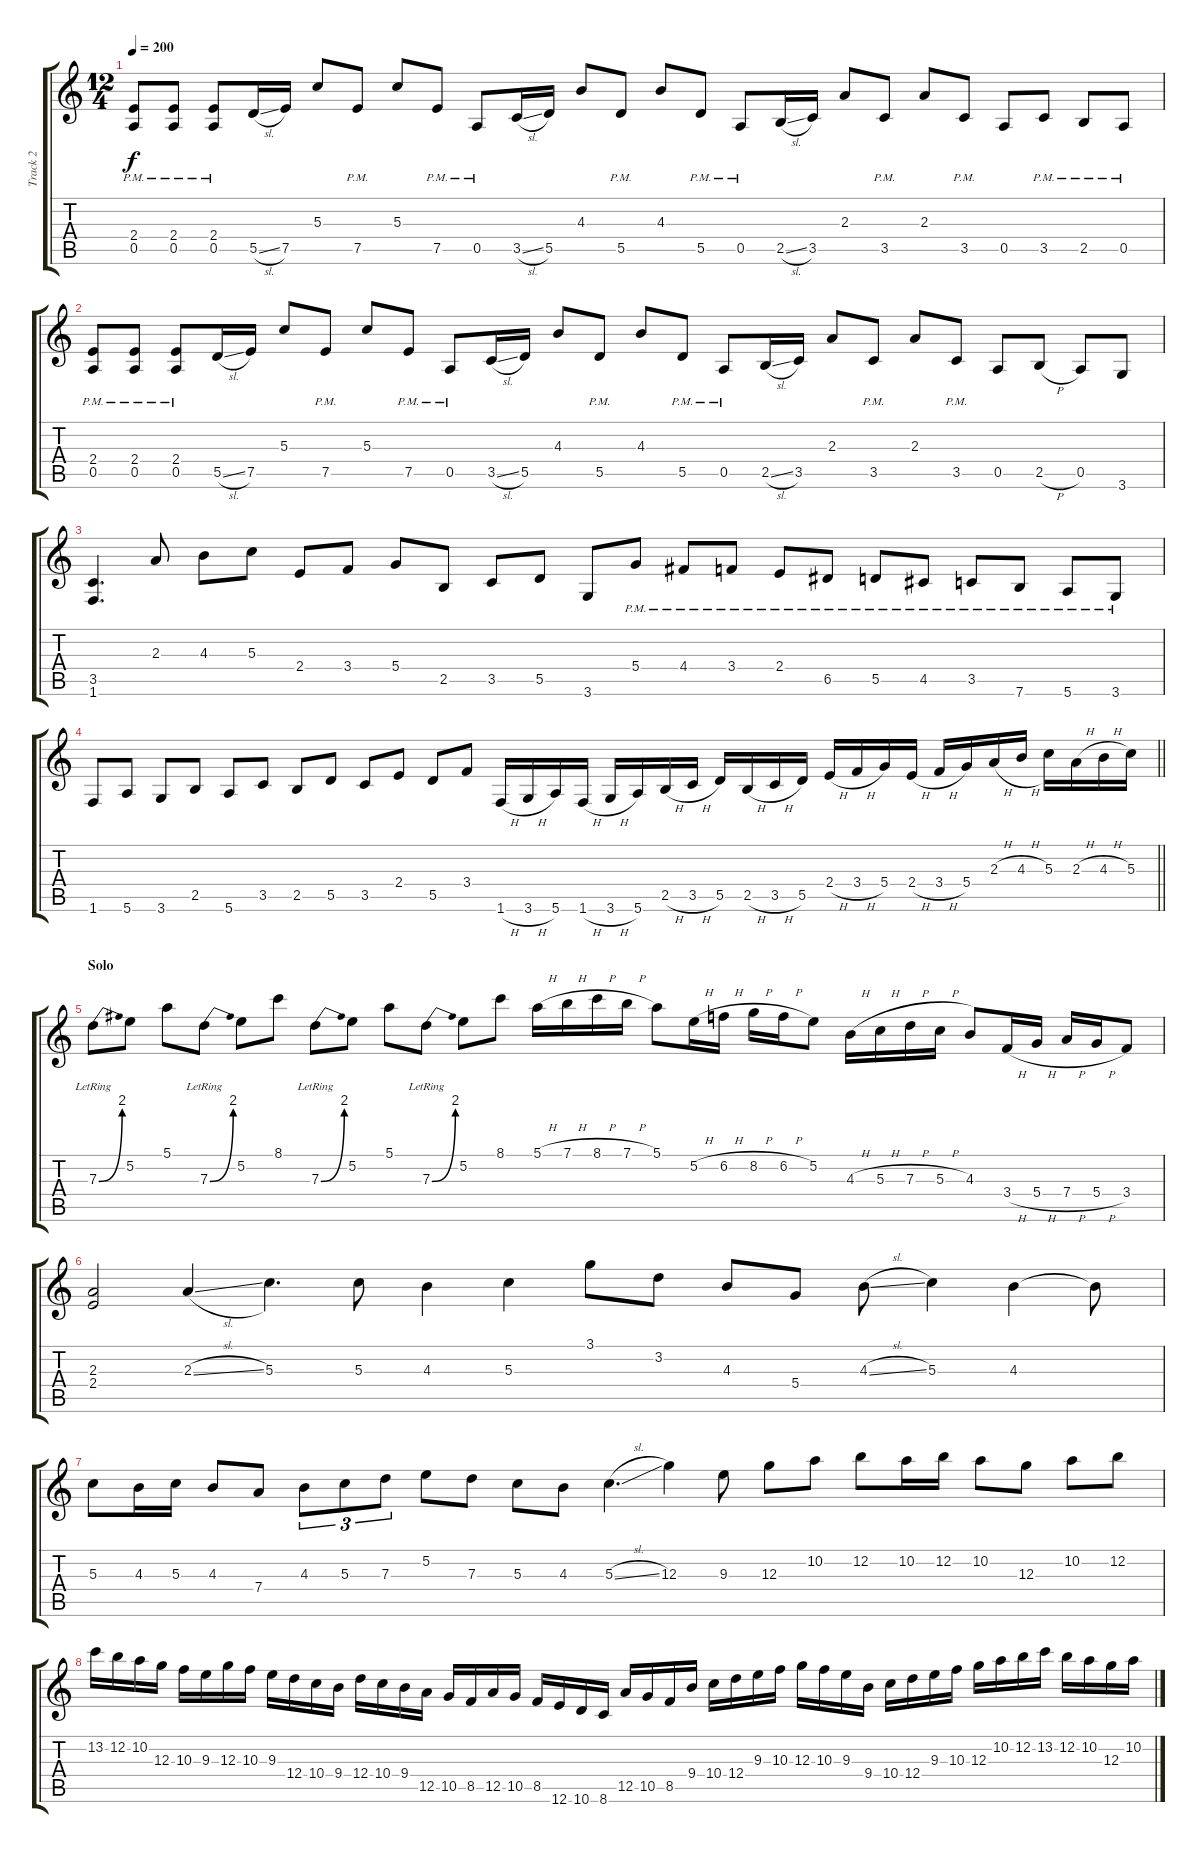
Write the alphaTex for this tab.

\track ("Track 2" "Track 2") {instrument distortionguitar}
\staff {score tabs}
\tuning (E4 B3 G3 D3 A2 E2) {hide}
\ts (12 4)
\tempo 200
\clef g2
\ks c
(2.4{pm} 0.5{pm}).8{dy f} (2.4{pm} 0.5{pm}).8 (2.4{pm} 0.5{pm}).8 5.5{sl}.16 7.5.16 5.3.8 7.5{pm}.8 5.3.8 7.5{pm}.8 0.5{pm}.8 3.5{sl}.16 5.5.16 4.3.8 5.5{pm}.8 4.3.8 5.5{pm}.8 0.5{pm}.8 2.5{sl}.16 3.5.16 2.3.8 3.5{pm}.8 2.3.8 3.5{pm}.8 0.5.8 3.5{pm}.8 2.5{pm}.8 0.5{pm}.8 |
(2.4{pm} 0.5{pm}).8 (2.4{pm} 0.5{pm}).8 (2.4{pm} 0.5{pm}).8 5.5{sl}.16 7.5.16 5.3.8 7.5{pm}.8 5.3.8 7.5{pm}.8 0.5{pm}.8 3.5{sl}.16 5.5.16 4.3.8 5.5{pm}.8 4.3.8 5.5{pm}.8 0.5{pm}.8 2.5{sl}.16 3.5.16 2.3.8 3.5{pm}.8 2.3.8 3.5{pm}.8 0.5.8 2.5{h}.8 0.5.8 3.6.8 |
(3.5 1.6).4{d} 2.3.8 4.3.8 5.3.8 2.4.8 3.4.8 5.4.8 2.5.8 3.5.8 5.5.8 3.6.8 5.4{pm}.8 4.4{pm}.8 3.4{pm}.8 2.4{pm}.8 6.5{pm}.8 5.5{pm}.8 4.5{pm}.8 3.5{pm}.8 7.6{pm}.8 5.6{pm}.8 3.6{pm}.8 |
\barLineRight lightlight
1.6.8 5.6.8 3.6.8 2.5.8 5.6.8 3.5.8 2.5.8 5.5.8 3.5.8 2.4.8 5.5.8 3.4.8 1.6{h}.16 3.6{h}.16 5.6.16 1.6{h}.16 3.6{h}.16 5.6.16 2.5{h}.16 3.5{h}.16 5.5.16 2.5{h}.16 3.5{h}.16 5.5.16 2.4{h}.16 3.4{h}.16 5.4.16 2.4{h}.16 3.4{h}.16 5.4.16 2.3{h}.16 4.3{h}.16 5.3.16 2.3{h}.16 4.3{h}.16 5.3.16 |
\section ("" "Solo")
7.3{be (bend 0 0 60 8) lr}.8 5.2.8 5.1.8 7.3{be (bend 0 0 60 8) lr}.8 5.2.8 8.1.8 7.3{be (bend 0 0 60 8) lr}.8 5.2.8 5.1.8 7.3{be (bend 0 0 60 8) lr}.8 5.2.8 8.1.8 5.1{h}.16 7.1{h}.16 8.1{h}.16 7.1{h}.16 5.1.8 5.2{h}.16 6.2{h}.16 8.2{h}.16 6.2{h}.16 5.2.8 4.3{h}.16 5.3{h}.16 7.3{h}.16 5.3{h}.16 4.3.8 3.4{h}.16 5.4{h}.16 7.4{h}.16 5.4{h}.16 3.4.8 |
(2.3 2.4).2 2.3{sl}.4 5.3.4{d} 5.3.8 4.3.4 5.3.4 3.1.8 3.2.8 4.3.8 5.4.8 4.3{sl}.8 5.3.4 4.3.4 4.3{t}.8 |
5.3.8 4.3.16 5.3.16 4.3.8 7.4.8 4.3.8{tu (3 2)} 5.3.8{tu (3 2)} 7.3.8{tu (3 2)} 5.2.8 7.3.8 5.3.8 4.3.8 5.3{sl}.4{d} 12.3.4 9.3.8 12.3.8 10.2.8 12.2.8 10.2.16 12.2.16 10.2.8 12.3.8 10.2.8 12.2.8 |
13.2.16 12.2.16 10.2.16 12.3.16 10.3.16 9.3.16 12.3.16 10.3.16 9.3.16 12.4.16 10.4.16 9.4.16 12.4.16 10.4.16 9.4.16 12.5.16 10.5.16 8.5.16 12.5.16 10.5.16 8.5.16 12.6.16 10.6.16 8.6.16 12.5.16 10.5.16 8.5.16 9.4.16 10.4.16 12.4.16 9.3.16 10.3.16 12.3.16 10.3.16 9.3.16 9.4.16 10.4.16 12.4.16 9.3.16 10.3.16 12.3.16 10.2.16 12.2.16 13.2.16 12.2.16 10.2.16 12.3.16 10.2.16
